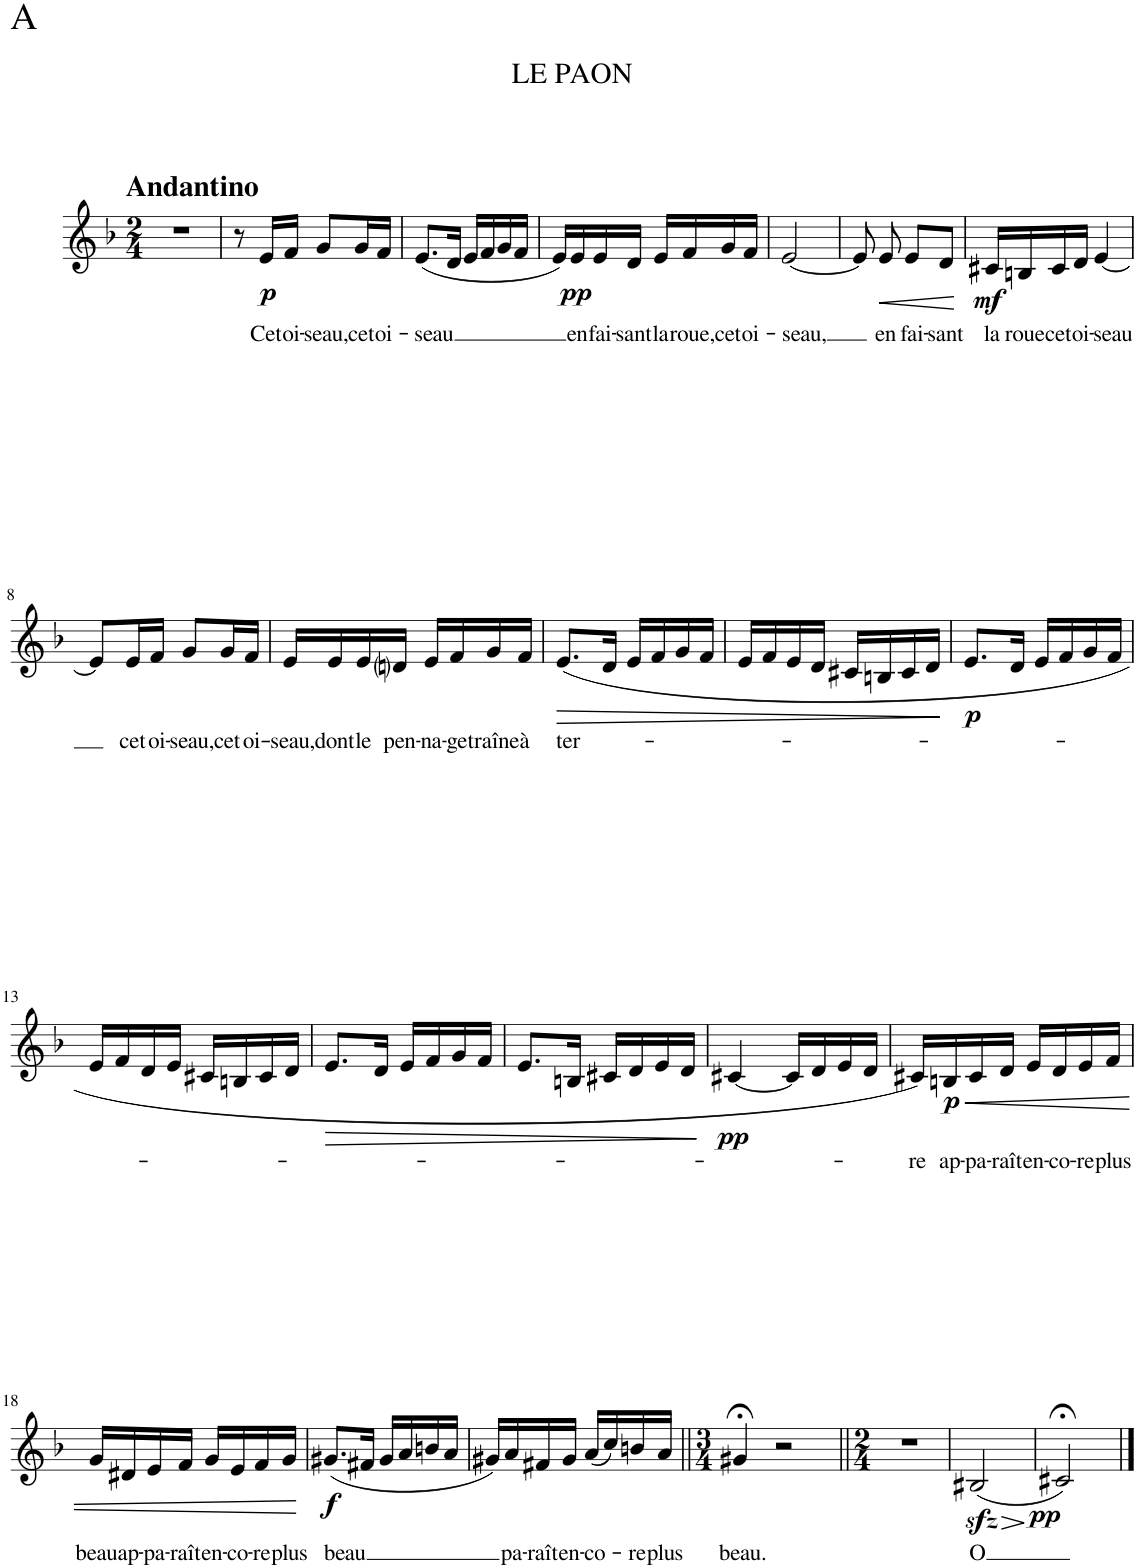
**kern	**text	**dynam
*part1	*part1	*part1
*staff1	*staff1	*staff1
*I"Alto	*	*
*clefG2	*	*
*k[b-]	*	*
*M2/4	*	*
=1	=1	=1
!LO:TX:a:B:t=Andantino	!	!
2r	.	.
=2	=2	=2
8r	.	.
!	!LO:LY:b	!LO:DY:b
16e/LL	Cet	p
!	!LO:LY:b	!
16f/JJ	oi-	.
!	!LO:LY:b	!
8g/L	-seau,	.
!	!LO:LY:b	!
16g/L	cet	.
!	!LO:LY:b	!
16f/JJ	oi-	.
=3	=3	=3
!	!LO:LY:b	!
(8.e/L	-seau	.
16d/Jk	.	.
16e/LL	.	.
16f/	.	.
16g/	.	.
16f/JJ	.	.
=4	=4	=4
16e/LL)	.	.
!	!LO:LY:b	!LO:DY:b
16e/	en	pp
!	!LO:LY:b	!
16e/	fai-	.
!	!LO:LY:b	!
16d/JJ	-sant	.
!	!LO:LY:b	!
16e/LL	la	.
!	!LO:LY:b	!
16f/	roue,	.
!	!LO:LY:b	!
16g/	cet	.
!	!LO:LY:b	!
16f/JJ	oi-	.
=5	=5	=5
!	!LO:LY:b	!
[2e/	-seau,	.
=6	=6	=6
8e/]	.	.
!	!LO:LY:b	!LO:HP:b
8e/	en	<
!	!LO:LY:b	!
8e/L	fai-	.
!	!LO:LY:b	!
8d/J	-sant	.
.	.	[
=7	=7	=7
!	!LO:LY:b	!LO:DY:b
16c#X/LL	la	mf
!	!LO:LY:b	!
16Bn/	roue	.
!	!LO:LY:b	!
16c#/	cet	.
!	!LO:LY:b	!
16d/JJ	oi-	.
!	!LO:LY:b	!
[4e/	-seau	.
!!LO:LB:g=z
=8	=8	=8
8e/L]	.	.
!	!LO:LY:b	!
16e/L	cet	.
!	!LO:LY:b	!
16f/JJ	oi-	.
!	!LO:LY:b	!
8g/L	-seau,	.
!	!LO:LY:b	!
16g/L	cet	.
!	!LO:LY:b	!
16f/JJ	oi-	.
=9	=9	=9
!	!LO:LY:b	!
16e/LL	-seau,	.
!	!LO:LY:b	!
16e/	dont	.
!	!LO:LY:b	!
16e/	le	.
!	!LO:LY:b	!
16dni/JJ	pen-	.
!	!LO:LY:b	!
16e/LL	-na-	.
!	!LO:LY:b	!
16f/	-ge	.
!	!LO:LY:b	!
16g/	traîne	.
!	!LO:LY:b	!
16f/JJ	à	.
=10	=10	=10
!	!LO:LY:b	!LO:HP:b
(8.e/L	ter-	>
16d/Jk	.	.
16e/LL	.	.
16f/	.	.
16g/	.	.
16f/JJ	.	.
=11	=11	=11
16e/LL	.	.
16f/	.	.
16e/	.	.
16d/JJ	.	.
16c#X/LL	.	.
16Bn/	.	.
16c#/	.	.
16d/JJ	.	.
.	.	]
=12	=12	=12
!	!	!LO:DY:b
8.e/L	.	p
16d/Jk	.	.
16e/LL	.	.
16f/	.	.
16g/	.	.
16f/JJ	.	.
!!LO:LB:g=z
=13	=13	=13
16e/LL	.	.
16f/	.	.
16d/	.	.
16e/JJ	.	.
16c#X/LL	.	.
16Bn/	.	.
16c#/	.	.
16d/JJ	.	.
=14	=14	=14
!	!	!LO:HP:b
8.e/L	.	>
16d/Jk	.	.
16e/LL	.	.
16f/	.	.
16g/	.	.
16f/JJ	.	.
=15	=15	=15
8.e/L	.	.
16Bn/Jk	.	.
16c#X/LL	.	.
16d/	.	.
16e/	.	.
16d/JJ	.	.
.	.	]
=16	=16	=16
!	!	!LO:DY:b
[4c#X/	.	pp
16c#/LL]	.	.
16d/	.	.
16e/	.	.
16d/JJ	.	.
=17	=17	=17
!	!LO:LY:b	!
16c#X/LL)	-re	.
!	!LO:LY:b	!LO:HP:b
!	!	!LO:DY:n=1:b
16Bn/	ap-	< p
!	!LO:LY:b	!
16c#/	-pa-	.
!	!LO:LY:b	!
16d/JJ	-raît	.
!	!LO:LY:b	!
16e/LL	en-	.
!	!LO:LY:b	!
16d/	-co-	.
!	!LO:LY:b	!
16e/	-re	.
!	!LO:LY:b	!
16f/JJ	plus	.
!!LO:LB:g=z
=18	=18	=18
!	!LO:LY:b	!
16g/LL	beau	.
!	!LO:LY:b	!
16d#X/	ap-	.
!	!LO:LY:b	!
16e/	-pa-	.
!	!LO:LY:b	!
16f/JJ	-raît	.
!	!LO:LY:b	!
16g/LL	en-	.
!	!LO:LY:b	!
16e/	-co-	.
!	!LO:LY:b	!
16f/	-re	.
!	!LO:LY:b	!
16g/JJ	plus	.
.	.	[
=19	=19	=19
!	!LO:LY:b	!LO:DY:b
(8.g#X/L	beau	f
16f#X/Jk	.	.
16g#/LL	.	.
16a/	.	.
16bn/	.	.
16a/JJ	.	.
=20	=20	=20
16g#X/LL)	.	.
!	!LO:LY:b	!
16a/	pa-	.
!	!LO:LY:b	!
16f#X/	-raît	.
!	!LO:LY:b	!
16g#/JJ	en-	.
!	!LO:LY:b	!
(16a/LL	-co-	.
16cc/)	.	.
!	!LO:LY:b	!
16bn/	-re	.
!	!LO:LY:b	!
16a/JJ	plus	.
=21||	=21||	=21||
*M3/4	*	*
!	!LO:LY:b	!
4g#X;</	beau.	.
2r	.	.
=22||	=22||	=22||
*M2/4	*	*
2r	.	.
=23	=23	=23
!	!LO:LY:b	!LO:HP:b
!	!	!LO:DY:n=1:b
(2B#Xzz</	O	> pp
.	.	]
=24	=24	=24
2c#X;</)	.	.
==	==	==
*-	*-	*-
